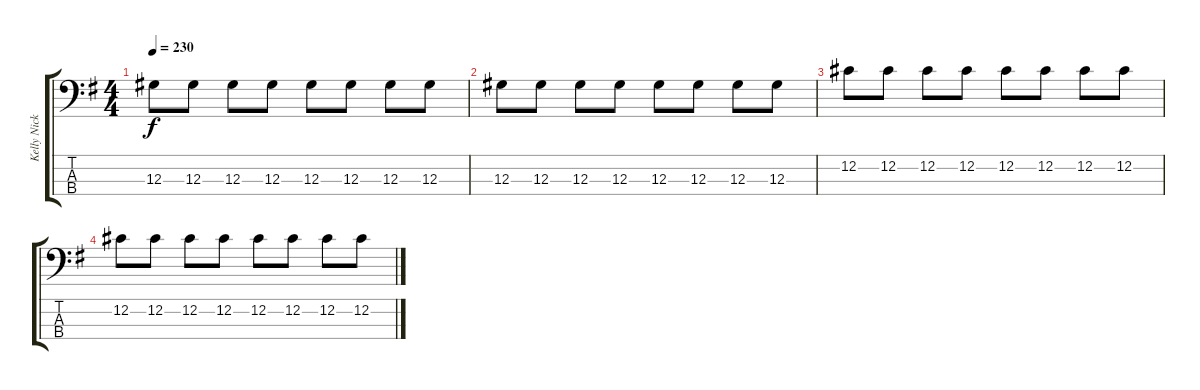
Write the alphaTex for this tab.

\track ("Kelly Nickels - Bass" "Kelly Nick") {instrument electricbasspick}
\staff {score tabs}
\tuning (Gb2 Db2 Ab1 Eb1) {hide}
\ts (4 4)
\tempo 230
\clef f4
\ks g
12.3.8{dy f} 12.3.8 12.3.8 12.3.8 12.3.8 12.3.8 12.3.8 12.3.8 |
12.3.8 12.3.8 12.3.8 12.3.8 12.3.8 12.3.8 12.3.8 12.3.8 |
12.2.8 12.2.8 12.2.8 12.2.8 12.2.8 12.2.8 12.2.8 12.2.8 |
12.2.8 12.2.8 12.2.8 12.2.8 12.2.8 12.2.8 12.2.8 12.2.8
